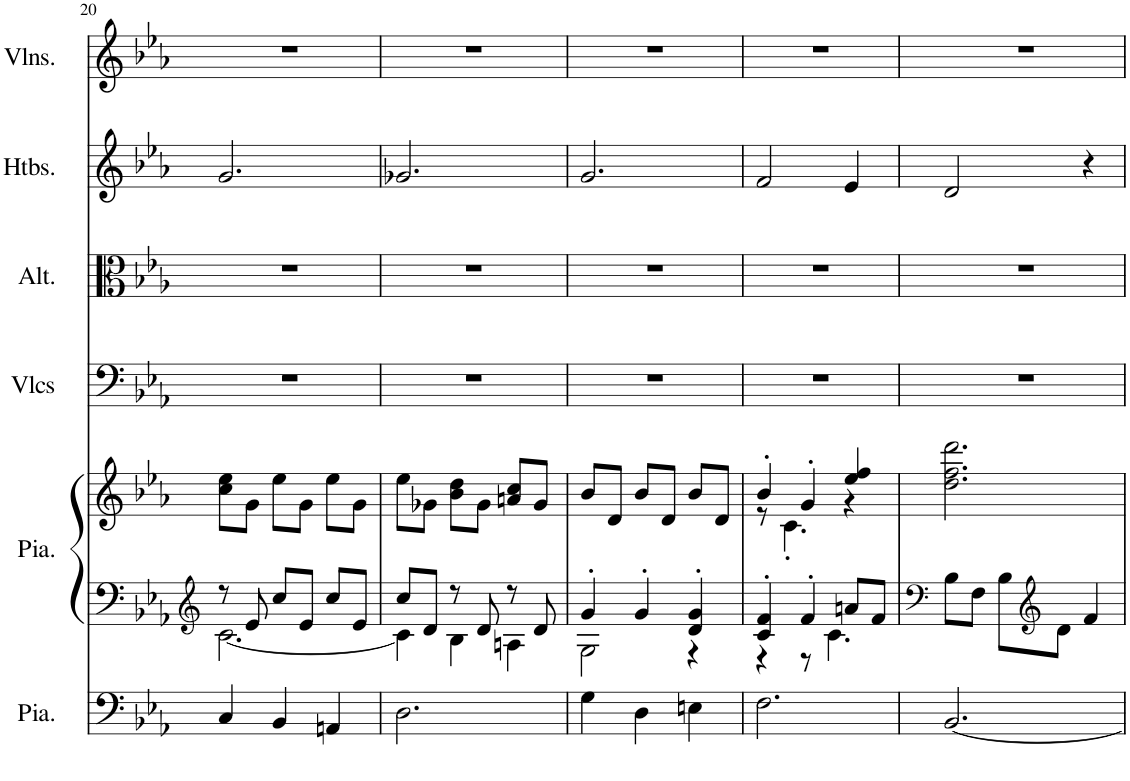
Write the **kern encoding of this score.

**kern	**kern	**kern	**kern	**kern	**kern	**kern
*part6	*part5	*part5	*part4	*part3	*part2	*part1
*staff7	*staff6	*staff5	*staff4	*staff3	*staff2	*staff1
*I"Piano, Pedals	*I"Piano, Organ	*	*I"Violoncelles, Bass	*I"Altos, Tenor	*I"Hautbois, Alto	*I"Violons, Soprano
*I'Pia.	*I'Pia.	*	*I'Vlcs	*I'Alt.	*I'Htbs.	*I'Vlns.
!!LO:PB:g=z
*clefF4	*clefG2	*clefG2	*clefF4	*clefC3	*clefG2	*clefG2
*k[b-e-a-]	*k[b-e-a-]	*k[b-e-a-]	*k[b-e-a-]	*k[b-e-a-]	*k[b-e-a-]	*k[b-e-a-]
*M3/4	*M3/4	*M3/4	*M3/4	*M3/4	*M3/4	*M3/4
=20	=20	=20	=20	=20	=20	=20
*	*^	*	*	*	*	*
4C/	8r	[2.c\	8cc\ 8ee-\L	2.r	2.r	2.g/	2.r
.	8e-/	.	8g\J	.	.	.	.
4BB-/	8cc/L	.	8ee-\L	.	.	.	.
.	8e-/J	.	8g\J	.	.	.	.
4AAn/	8cc/L	.	8ee-\L	.	.	.	.
.	8e-/J	.	8g\J	.	.	.	.
=21	=21	=21	=21	=21	=21	=21	=21
2.D\	8cc/L	4c\]	8ee-\L	2.r	2.r	2.g-X/	2.r
.	8d/J	.	8g-X\J	.	.	.	.
.	8r	4B-\	8b-\ 8dd\L	.	.	.	.
.	8d/	.	8g-\J	.	.	.	.
.	8r	4An\	8an/ 8cc/L	.	.	.	.
.	8d/	.	8g-/J	.	.	.	.
=22	=22	=22	=22	=22	=22	=22	=22
4G\	4g'/	2G\	8b-/L	2.r	2.r	2.g/	2.r
.	.	.	8d/J	.	.	.	.
4D\	4g'/	.	8b-/L	.	.	.	.
.	.	.	8d/J	.	.	.	.
4En\	4d/' 4g/'	4r	8b-/L	.	.	.	.
.	.	.	8d/J	.	.	.	.
=23	=23	=23	=23	=23	=23	=23	=23
*	*	*	*^	*	*	*	*
2.F\	4c/' 4f/'	4r	4b-'/	8r	2.r	2.r	2f/	2.r
.	.	.	.	4.c'\	.	.	.	.
.	4f'/	8r	4g'/	.	.	.	.	.
.	.	4.c\	.	.	.	.	.	.
.	8an/L	.	4ee-/ 4ff/	4r	.	.	4e-/	.
.	8f/J	.	.	.	.	.	.	.
*	*v	*v	*	*	*	*	*	*
*	*	*v	*v	*	*	*	*
=24	=24	=24	=24	=24	=24	=24
*	*clefF4	*	*	*	*	*
[2.BB-/	8B-\L	2.dd\ 2.ff\ 2.ddd\	2.r	2.r	2d/	2.r
.	8F\J	.	.	.	.	.
.	8B-\L	.	.	.	.	.
*	*clefG2	*	*	*	*	*
.	8d\J	.	.	.	.	.
.	4f/	.	.	.	4r	.
=	=	=	=	=	=	=
*-	*-	*-	*-	*-	*-	*-
